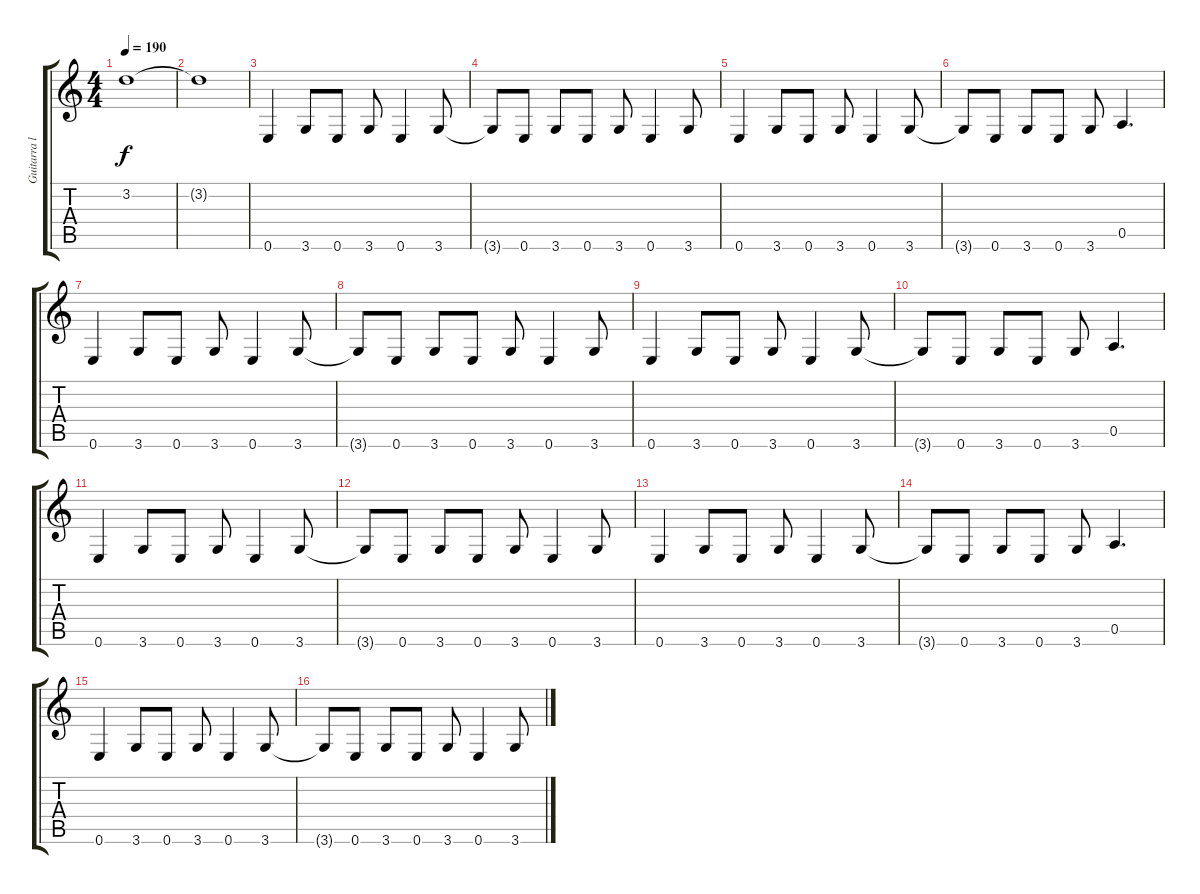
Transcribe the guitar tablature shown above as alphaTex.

\track ("Guitarra l" "Guitarra l") {instrument distortionguitar}
\staff {score tabs}
\tuning (E4 B3 G3 D3 A2 E2) {hide}
\ts (4 4)
\tempo 190
\clef g2
\ks c
3.2{t}.1{dy f} |
3.2{t}.1 |
0.6.4 3.6.8 0.6.8 3.6.8 0.6.4 3.6.8 |
3.6{t}.8 0.6.8 3.6.8 0.6.8 3.6.8 0.6.4 3.6.8 |
0.6.4 3.6.8 0.6.8 3.6.8 0.6.4 3.6.8 |
3.6{t}.8 0.6.8 3.6.8 0.6.8 3.6.8 0.5.4{d} |
0.6.4 3.6.8 0.6.8 3.6.8 0.6.4 3.6.8 |
3.6{t}.8 0.6.8 3.6.8 0.6.8 3.6.8 0.6.4 3.6.8 |
0.6.4 3.6.8 0.6.8 3.6.8 0.6.4 3.6.8 |
3.6{t}.8 0.6.8 3.6.8 0.6.8 3.6.8 0.5.4{d} |
0.6.4 3.6.8 0.6.8 3.6.8 0.6.4 3.6.8 |
3.6{t}.8 0.6.8 3.6.8 0.6.8 3.6.8 0.6.4 3.6.8 |
0.6.4 3.6.8 0.6.8 3.6.8 0.6.4 3.6.8 |
3.6{t}.8 0.6.8 3.6.8 0.6.8 3.6.8 0.5.4{d} |
0.6.4 3.6.8 0.6.8 3.6.8 0.6.4 3.6.8 |
3.6{t}.8 0.6.8 3.6.8 0.6.8 3.6.8 0.6.4 3.6.8
